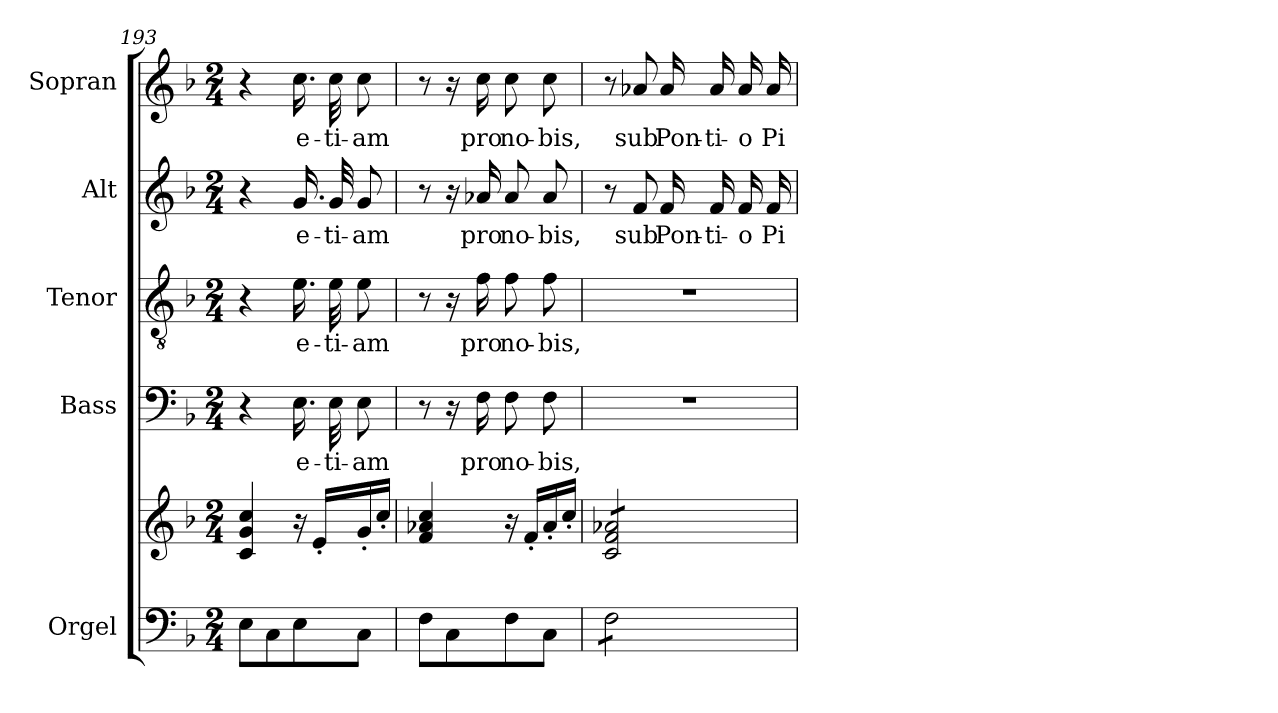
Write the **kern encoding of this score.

**kern	**kern	**kern	**text	**kern	**text	**kern	**text	**kern	**text
*part5	*part5	*part4	*part4	*part3	*part3	*part2	*part2	*part1	*part1
*staff6	*staff5	*staff4	*staff4	*staff3	*staff3	*staff2	*staff2	*staff1	*staff1
*I"Orgel	*	*I"Bass	*	*I"Tenor	*	*I"Alt	*	*I"Sopran	*
*I'Org.	*	*I'B.	*	*I'T.	*	*I'A.	*	*I'S.	*
*clefF4	*clefG2	*clefF4	*	*clefGv2	*	*clefG2	*	*clefG2	*
*k[b-]	*k[b-]	*k[b-]	*	*k[b-]	*	*k[b-]	*	*k[b-]	*
*F:	*F:	*F:	*	*F:	*	*F:	*	*F:	*
*M2/4	*M2/4	*M2/4	*	*M2/4	*	*M2/4	*	*M2/4	*
=193	=193	=193	=193	=193	=193	=193	=193	=193	=193
8E\L	4c/ 4g/ 4cc/	4r	.	4r	.	4r	.	4r	.
8C\	.	.	.	.	.	.	.	.	.
!	!	!	!LO:LY:b	!	!LO:LY:b	!	!LO:LY:b	!	!LO:LY:b
8E\	16r	16.E\	e-	16.e\	e-	16.g/	e-	16.cc\	e-
.	16e'</LL	.	.	.	.	.	.	.	.
!	!	!	!LO:LY:b	!	!LO:LY:b	!	!LO:LY:b	!	!LO:LY:b
.	.	32E\	-ti-	32e\	-ti-	32g/	-ti-	32cc\	-ti-
!	!	!	!LO:LY:b	!	!LO:LY:b	!	!LO:LY:b	!	!LO:LY:b
8C\J	16g'</	8E\	-am	8e\	-am	8g/	-am	8cc\	-am
.	16cc'</JJ	.	.	.	.	.	.	.	.
=194	=194	=194	=194	=194	=194	=194	=194	=194	=194
8F\L	4f/ 4a-X/ 4cc/	8r	.	8r	.	8r	.	8r	.
8C\	.	16r	.	16r	.	16r	.	16r	.
!	!	!	!LO:LY:b	!	!LO:LY:b	!	!LO:LY:b	!	!LO:LY:b
.	.	16F\	pro	16f\	pro	16a-X/	pro	16cc\	pro
!	!	!	!LO:LY:b	!	!LO:LY:b	!	!LO:LY:b	!	!LO:LY:b
8F\	16r	8F\	no-	8f\	no-	8a-/	no-	8cc\	no-
.	16f'</LL	.	.	.	.	.	.	.	.
!	!	!	!LO:LY:b	!	!LO:LY:b	!	!LO:LY:b	!	!LO:LY:b
8C\J	16a-'</	8F\	-bis,	8f\	-bis,	8a-/	-bis,	8cc\	-bis,
.	16cc'</JJ	.	.	.	.	.	.	.	.
=195	=195	=195	=195	=195	=195	=195	=195	=195	=195
*tremolo	*	*	*	*	*	*	*	*	*
*	*tremolo	*	*	*	*	*	*	*	*
8F\L	8c/ 8f/ 8a-X/L	2r	.	2r	.	8r	.	8r	.
!	!	!	!	!	!	!	!LO:LY:b	!	!LO:LY:b
8F\	8c/ 8f/ 8a-X/	.	.	.	.	8f/	sub	8a-X/	sub
!	!	!	!	!	!	!	!LO:LY:b	!	!LO:LY:b
8F\	8c/ 8f/ 8a-X/	.	.	.	.	16f/	Pon-	16a-/	Pon-
!	!	!	!	!	!	!	!LO:LY:b	!	!LO:LY:b
.	.	.	.	.	.	16f/	-ti-	16a-/	-ti-
!	!	!	!	!	!	!	!LO:LY:b	!	!LO:LY:b
8F\J	8c/ 8f/ 8a-X/J	.	.	.	.	16f/	-o	16a-/	-o
*	*Xtremolo	*	*	*	*	*	*	*	*
*Xtremolo	*	*	*	*	*	*	*	*	*
!	!	!	!	!	!	!	!LO:LY:b	!	!LO:LY:b
.	.	.	.	.	.	16f/	Pi-	16a-/	Pi-
=	=	=	=	=	=	=	=	=	=
*-	*-	*-	*-	*-	*-	*-	*-	*-	*-
